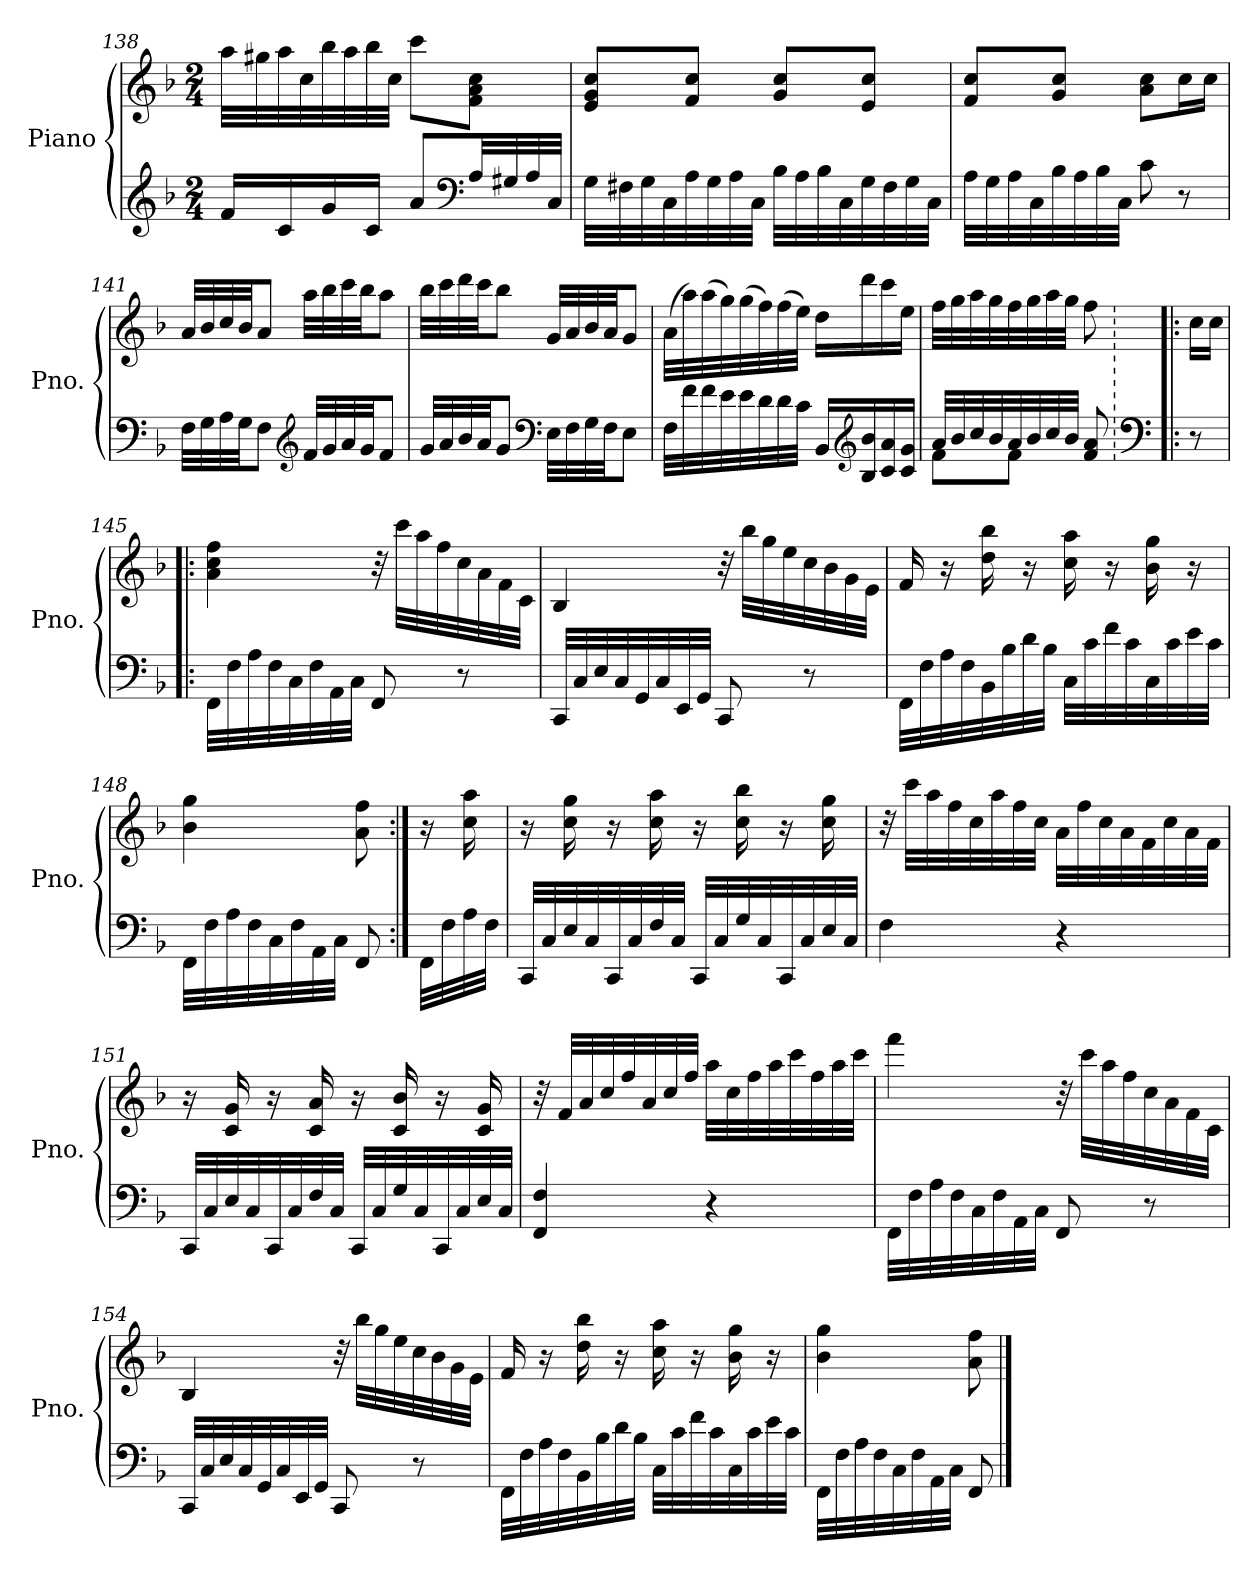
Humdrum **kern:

**kern	**kern
*part1	*part1
*staff2	*staff1
*I"Piano	*
*I'Pno.	*
!!LO:LB:g=z
*clefG2	*clefG2
*k[b-]	*k[b-]
*F:	*F:
*M2/4	*M2/4
=138	=138
16f/LL	32aa\LLL
.	32gg#X\
16c/	32aa\
.	32cc\
16g/	32bb-\
.	32aa\
16c/JJ	32bb-\
.	32cc\JJJ
8a/L	8ccc\L
*clefF4	*
32A/LL	8f\ 8a\ 8cc\J
32G#X/	.
32A/	.
32C/JJJ	.
!!LO:LB:g=z
=139	=139
32G\LLL	8e/ 8g/ 8cc/L
32F#X\	.
32G\	.
32C\	.
32A\	8f/ 8cc/J
32G\	.
32A\	.
32C\JJJ	.
32B-\LLL	8g/ 8cc/L
32A\	.
32B-\	.
32C\	.
32G\	8e/ 8cc/J
32F#\	.
32G\	.
32C\JJJ	.
=140	=140
32A\LLL	8f/ 8cc/L
32G\	.
32A\	.
32C\	.
32B-\	8g/ 8cc/J
32A\	.
32B-\	.
32C\JJJ	.
8c\	8a\ 8cc\L
8r	16cc\L
.	16cc\JJ
=141	=141
32F\LLL	32a/LLL
32G\	32b-/
32A\	32cc/
32G\JJ	32b-/JJ
8F\J	8a/J
*clefG2	*
32f/LLL	32aa\LLL
32g/	32bb-\
32a/	32ccc\
32g/JJ	32bb-\JJ
8f/J	8aa\J
!!LO:LB:g=z
=142	=142
32g/LLL	32bb-\LLL
32a/	32ccc\
32b-/	32ddd\
32a/JJ	32ccc\JJ
8g/J	8bb-\J
*clefF4	*
32E\LLL	32g/LLL
32F\	32a/
32G\	32b-/
32F\JJ	32a/JJ
8E\J	8g/J
=143	=143
32F\LLL	(32a\LLL
32f\	32aa\)
32f\	(32aa\
32e\	32gg\)
32e\	(32gg\
32d\	32ff\)
32d\	(32ff\
32c\JJJ	32ee\JJJ)
16BB-/LL	16dd\LL
*clefG2	*
16B-/ 16b-/	16ddd\
16c/ 16a/	16ccc\
16c/ 16g/JJ	16ee\JJ
=144	=144
*^	*
32a/LLL	8f\L	32ff\LLL
32b-/	.	32gg\
32cc/	.	32aa\
32b-/	.	32gg\
32a/	8f\J	32ff\
32b-/	.	32gg\
32cc/	.	32aa\
32b-/JJJ	.	32gg\JJJ
8f/ 8a/	8ryy	8ff\
*v	*v	*
!!LO:LB:g=z
=144X24|!:	=144X24|!:
*clefF4	*
8r	16cc\LL
.	16cc\JJ
=145	=145
32FF\LLL	4a\ 4cc\ 4ff\
32F\	.
32A\	.
32F\	.
32C\	.
32F\	.
32AA\	.
32C\JJJ	.
8FF/	32r
.	32ccc\LLL
.	32aa\
.	32ff\
8r	32cc\
.	32a\
.	32f\
.	32c\JJJ
=146	=146
32CC/LLL	4B-/
32C/	.
32E/	.
32C/	.
32GG/	.
32C/	.
32EE/	.
32GG/JJJ	.
8CC/	32r
.	32bb-\LLL
.	32gg\
.	32ee\
8r	32cc\
.	32b-\
.	32g\
.	32e\JJJ
!!LO:LB:g=z
=147	=147
32FF\LLL	16f/
32F\	.
32A\	16r
32F\	.
32BB-\	16dd\ 16bb-\
32B-\	.
32d\	16r
32B-\JJJ	.
32C\LLL	16cc\ 16aa\
32c\	.
32f\	16r
32c\	.
32C\	16b-\ 16gg\
32c\	.
32e\	16r
32c\JJJ	.
=148	=148
32FF\LLL	4b-\ 4gg\
32F\	.
32A\	.
32F\	.
32C\	.
32F\	.
32AA\	.
32C\JJJ	.
8FF/	8a\ 8ff\
=148X25:|!	=148X25:|!
32FF\LLL	16r
32F\	.
32A\	16cc\ 16aa\
32F\JJJ	.
!!LO:PB:g=z
=149	=149
32CC/LLL	16r
32C/	.
32E/	16cc\ 16gg\
32C/	.
32CC/	16r
32C/	.
32F/	16cc\ 16aa\
32C/JJJ	.
32CC/LLL	16r
32C/	.
32G/	16cc\ 16bb-\
32C/	.
32CC/	16r
32C/	.
32E/	16cc\ 16gg\
32C/JJJ	.
!!LO:LB:g=z
=150	=150
4F\	32r
.	32ccc\LLL
.	32aa\
.	32ff\
.	32cc\
.	32aa\
.	32ff\
.	32cc\JJJ
4r	32a\LLL
.	32ff\
.	32cc\
.	32a\
.	32f\
.	32cc\
.	32a\
.	32f\JJJ
=151	=151
32CC/LLL	16r
32C/	.
32E/	16c/ 16g/
32C/	.
32CC/	16r
32C/	.
32F/	16c/ 16a/
32C/JJJ	.
32CC/LLL	16r
32C/	.
32G/	16c/ 16b-/
32C/	.
32CC/	16r
32C/	.
32E/	16c/ 16g/
32C/JJJ	.
!!LO:LB:g=z
=152	=152
4FF/ 4F/	32r
.	32f/LLL
.	32a/
.	32cc/
.	32ff/
.	32a/
.	32cc/
.	32ff/JJJ
4r	32aa\LLL
.	32cc\
.	32ff\
.	32aa\
.	32ccc\
.	32ff\
.	32aa\
.	32ccc\JJJ
!!LO:LB:g=z
=153	=153
32FF\LLL	4fff\
32F\	.
32A\	.
32F\	.
32C\	.
32F\	.
32AA\	.
32C\JJJ	.
8FF/	32r
.	32ccc\LLL
.	32aa\
.	32ff\
8r	32cc\
.	32a\
.	32f\
.	32c\JJJ
=154	=154
32CC/LLL	4B-/
32C/	.
32E/	.
32C/	.
32GG/	.
32C/	.
32EE/	.
32GG/JJJ	.
8CC/	32r
.	32bb-\LLL
.	32gg\
.	32ee\
8r	32cc\
.	32b-\
.	32g\
.	32e\JJJ
!!LO:LB:g=z
=155	=155
32FF\LLL	16f/
32F\	.
32A\	16r
32F\	.
32BB-\	16dd\ 16bb-\
32B-\	.
32d\	16r
32B-\JJJ	.
32C\LLL	16cc\ 16aa\
32c\	.
32f\	16r
32c\	.
32C\	16b-\ 16gg\
32c\	.
32e\	16r
32c\JJJ	.
=156	=156
32FF\LLL	4b-\ 4gg\
32F\	.
32A\	.
32F\	.
32C\	.
32F\	.
32AA\	.
32C\JJJ	.
8FF/	8a\ 8ff\
==	==
*-	*-
